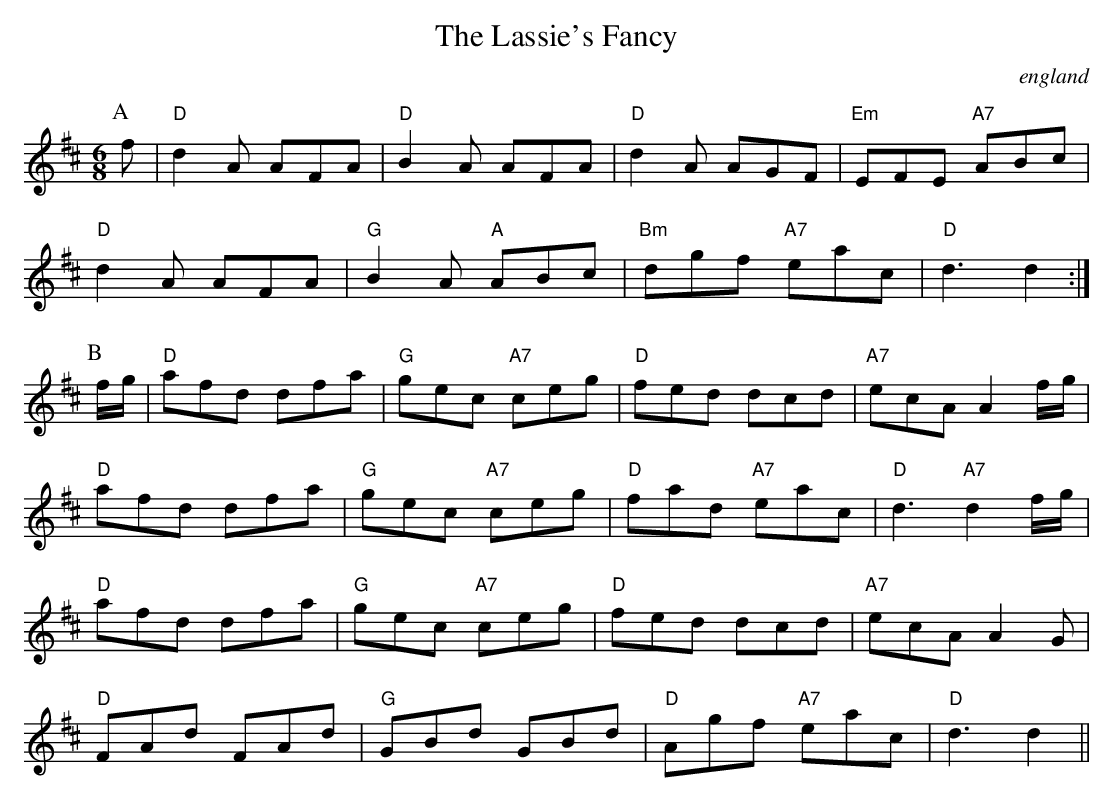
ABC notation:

X:1
T:The Lassie's Fancy
O:england
M:6/8
K:D
P:A
f|"D"d2A AFA|"D"B2A AFA|"D"d2A AGF|"Em"EFE "A7"ABc|
"D"d2A AFA|"G"B2A "A"ABc|"Bm"dgf "A7"eac|"D"d3 d2:|
P:B
f/2g/2|"D"afd dfa|"G"gec "A7"ceg|"D"fed dcd|"A7"ecA A2f/2g/2|
"D"afd dfa|"G"gec "A7"ceg|"D"fad "A7"eac|"D"d3 "A7"d2f/2g/2|
"D"afd dfa|"G"gec "A7"ceg|"D"fed dcd|"A7"ecA A2G|
"D"FAd FAd|"G"GBd GBd|"D"Agf "A7"eac|"D"d3 d2||
